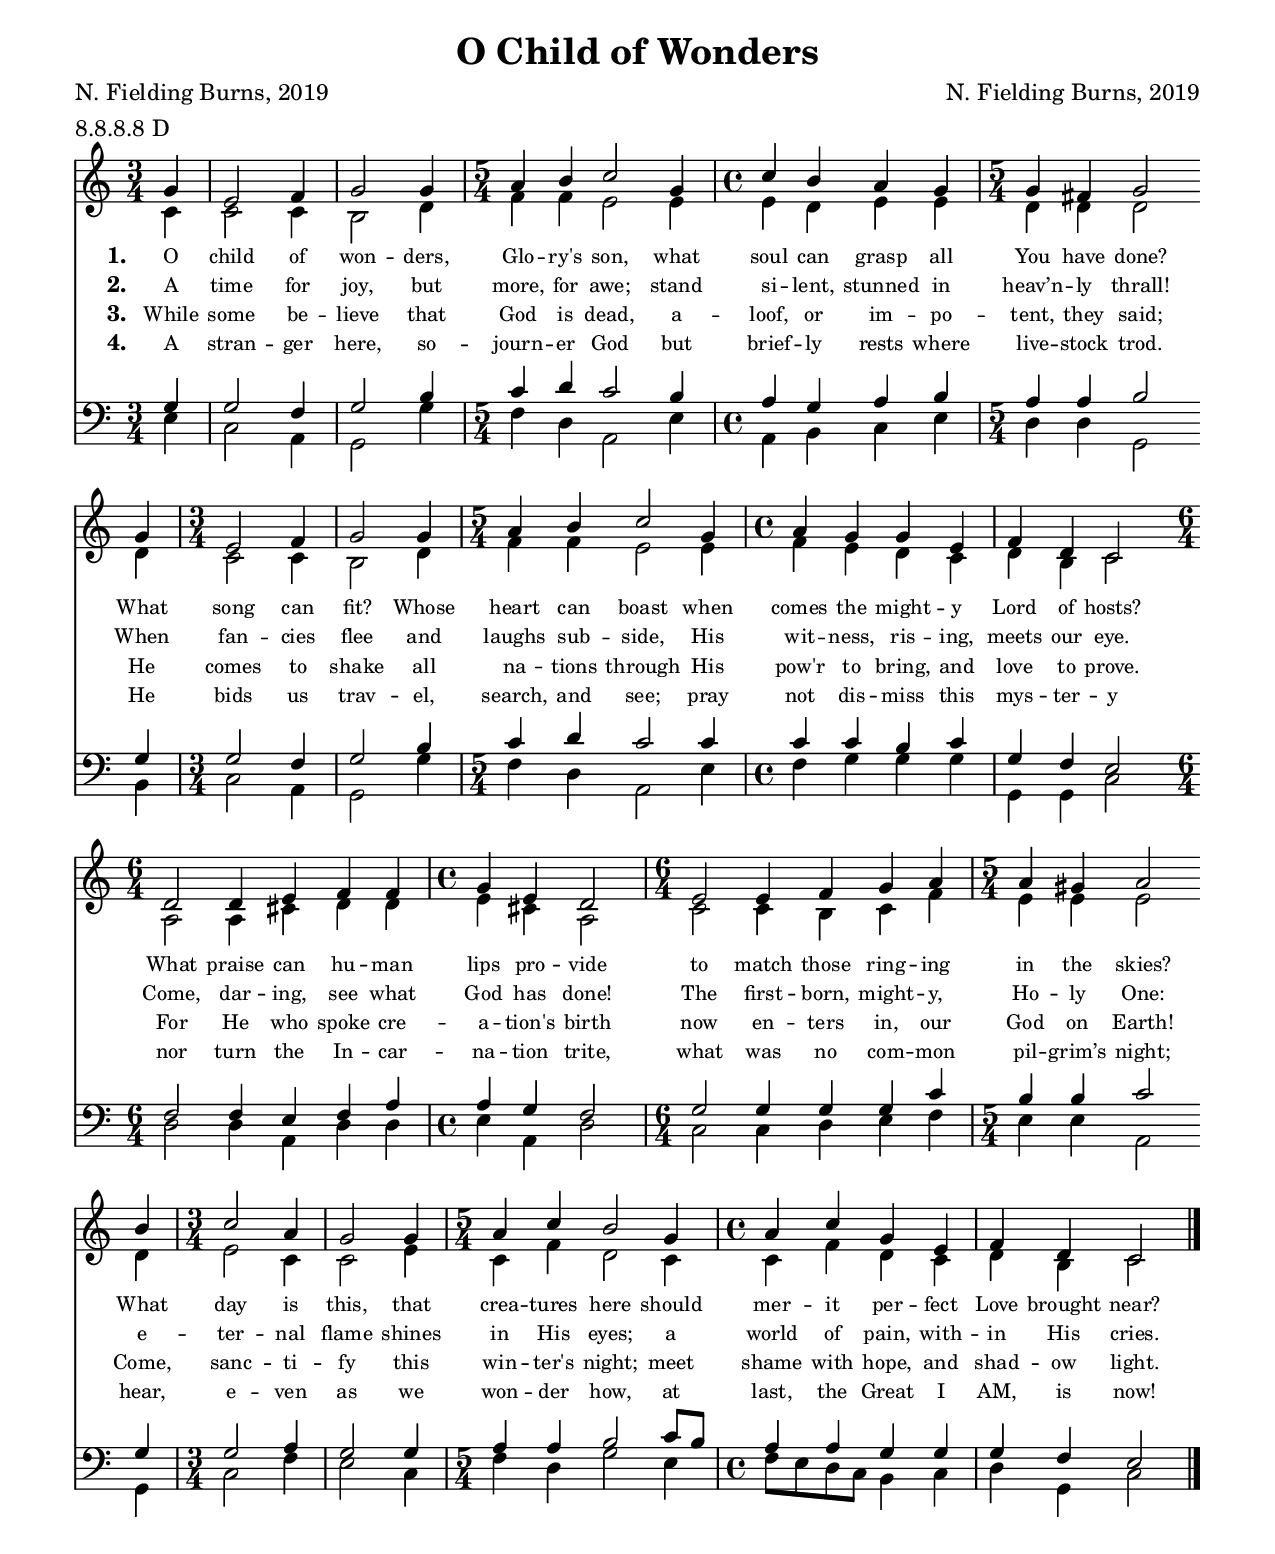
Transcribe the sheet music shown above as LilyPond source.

\include "hymn.ily"

\header
{
  title = "O Child of Wonders"
  poet = "N. Fielding Burns, 2019"
  composer = "N. Fielding Burns, 2019"
  tune = "Son of Glory"
  meter = "8.8.8.8 D"
}

global =
{
  \time 3/4
  \key c \major
}

stanzas = <<
  \new Lyrics \lyricsto "sopranos" {
    \set stanza = "1. "
    
    O child of won -- ders, Glo -- ry's son,
    what soul can grasp all You have done?
    What song can fit? Whose heart can boast
    when comes the might -- y Lord of hosts?
    What praise can hu -- man lips pro -- vide
    to match those ring -- ing in the skies? % Luke 2:13
    What day is this, that crea -- tures here
    should mer -- it per -- fect Love brought near?
}

  \new Lyrics \lyricsto "sopranos" {
    \set stanza = "2. "

    A time for joy, but more, for awe;
    stand si -- lent, stunned in heav’n -- ly thrall! % Zephaniah 3:17
    When fan -- cies flee and laughs sub -- side, % Athanasius, “On the Incarnation of the Word”, Chapter 1: “...things which those wiseacres laugh at as ‘human’...”)
    His wit -- ness, ris -- ing, meets our eye. % Zephaniah 3:8
    Come, dar -- ing, see what God has done!
    The first -- born, might -- y, Ho -- ly One:
    e -- ter -- nal flame shines in His eyes; % Revelation 1:14
    a world of pain, with -- in His cries. % Isaiah 53:6
}

  \new Lyrics \lyricsto "sopranos" {
    \set stanza = "3. "

    While some be -- lieve that God is dead,
    a -- loof, or im -- po -- tent, they said; % Zephaniah 1:12
    He comes to shake all na -- tions through % Haggai 2:7
    His pow'r to bring, and love to prove.
    For He who spoke cre -- a -- tion's birth % Genesis 1:3
    now en -- ters in, our God on Earth!
    Come, sanc -- ti -- fy this win -- ter's night;
    meet shame with hope, and shad -- ow light. % Zephaniah 3:19, John 1:5
}

  \new Lyrics \lyricsto "sopranos" {
    \set stanza = "4. "

    A stran -- ger here, so -- journ -- er God % Matthew 8:20
    but brief -- ly rests where live -- stock trod.
    He bids us trav -- el, search, and see; % Matthew 7:7
    pray not dis -- miss this mys -- ter -- y
    nor turn the In -- car -- na -- tion trite,
    what was no com -- mon pil -- grim’s night;
    hear, e -- ven as we won -- der how,
    at last, the Great I AM, is now! % John 8:58
}
>>

soprano = \relative c'' {
  \partial 4

  g4
  e2 f4
  g2 g4
  \time 5/4
  a b c2 g4
  \time 4/4
  c b a g
  \time 5/4
  g fis g2

  \linebreak

  g4
  \time 3/4
  e2 f4
  g2 g4
  \time 5/4
  a b c2 g4
  \time 4/4
  a g g e
  f d c2

  \linebreak

  \time 6/4
  d2 d4 e f f
  \time 4/4
  g e d2
  \time 6/4
  e2 e4 f g a
  \time 5/4
  a gis a2
  
  \linebreak
  
  b4
  \time 3/4
  c2 a4
  g2 g4
  \time 5/4
  a c b2 g4
  \time 4/4
  a c g e
  f d c2

  \bar "|."
}

alto = \relative c' {
  c4
  c2 c4
  b2 d4
  f f e2 e4
  e d e e
  d d d2
  
  d4
  c2 c4
  b2 d4
  f f e2 e4
  f e d c
  d b c2

  a2 a4 cis d d
  e cis a2
  c2 c4 b c f
  e e e2
  
  d4
  e2 c4
  c2 e4
  c f d2 c4
  c f d c
  d b c2
}

tenor = \relative c {
  g'4
  g2 f4
  g2 b4
  c d c2 b4
  a g a b
  a a b2
  
  g4
  g2 f4
  g2 b4
  c d c2 c4
  c c b c
  g f e2

  f2 f4 e f a
  a g f2
  g2 g4 g g c
  b b c2
  
  g4
  g2 a4
  g2 g4
  a a b2 c8 b
  a4 a g g
  g f e2
}

bass = \relative c {
  e4
  c2 a4
  g2 g'4
  f d a2 e'4
  a, b c e
  d d g,2
  
  b4
  c2 a4
  g2 g'4
  f d a2 e'4
  f g g g
  g, g c2

  d2 d4 a d d
  e a, d2
  c2 c4 d e f
  e e a,2
  
  g4
  c2 f4
  e2 c4
  f d g2 e4
  f8 e d c b4 c
  d g, c2
}

\include "hymn-template.ily"
